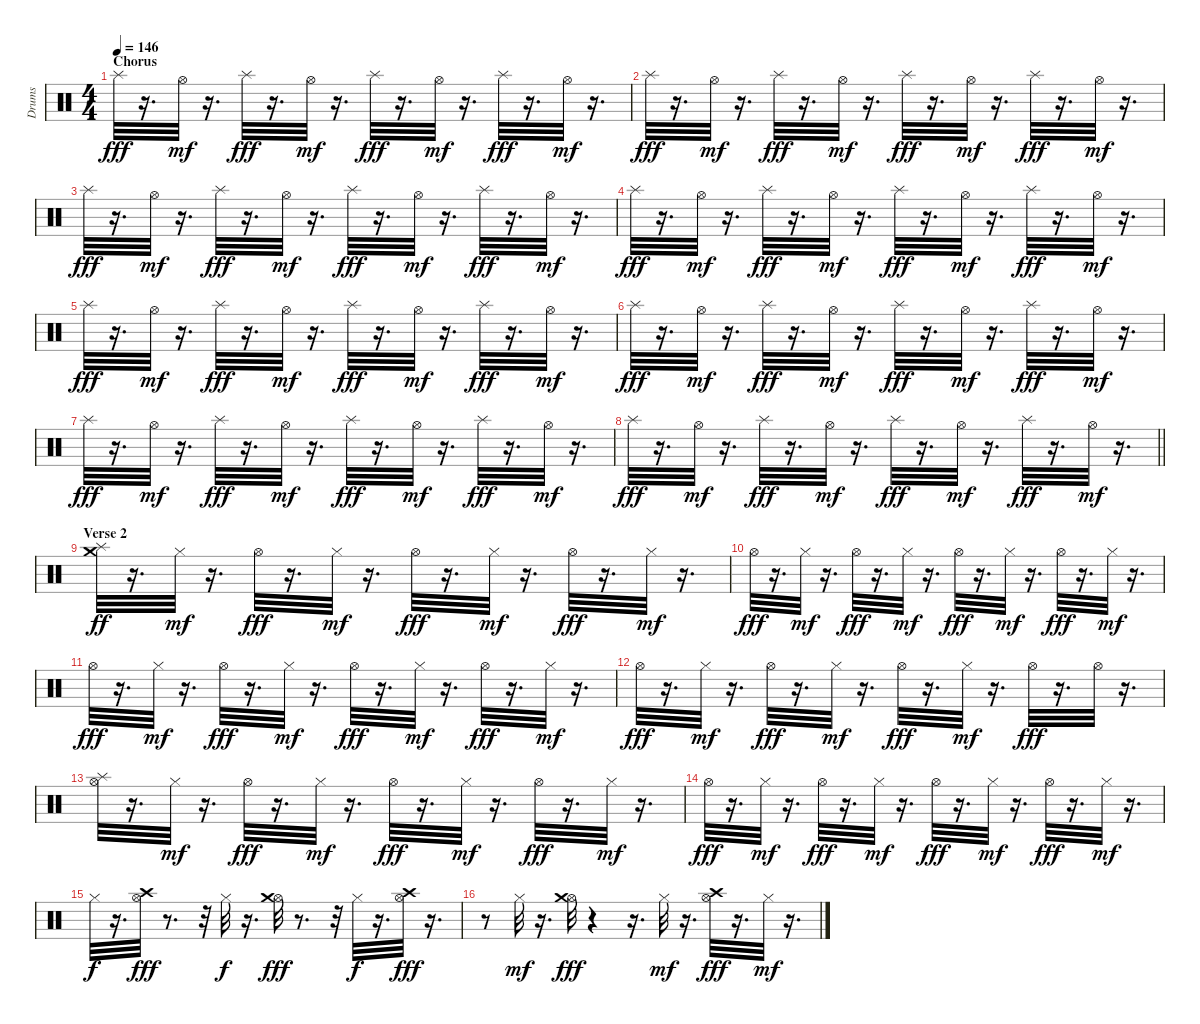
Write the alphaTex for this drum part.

\track ("Drums" "Drums") {instrument percussion}
\staff {score}
\articulation defaults
\ts (4 4)
\section ("" "Chorus")
\tempo 146
\clef neutral
\ks c "Splash (hit)".32{dy fff}
r.16{d} "Hi-Hat (open)".32{dy mf} r.16{d} "Splash (hit)".32{dy fff} r.16{d} "Hi-Hat (open)".32{dy mf} r.16{d} "Splash (hit)".32{dy fff} r.16{d} "Hi-Hat (open)".32{dy mf} r.16{d} "Splash (hit)".32{dy fff} r.16{d} "Hi-Hat (open)".32{dy mf} r.16{d} |
"Splash (hit)".32{dy fff} r.16{d} "Hi-Hat (open)".32{dy mf} r.16{d} "Splash (hit)".32{dy fff} r.16{d} "Hi-Hat (open)".32{dy mf} r.16{d} "Splash (hit)".32{dy fff} r.16{d} "Hi-Hat (open)".32{dy mf} r.16{d} "Splash (hit)".32{dy fff} r.16{d} "Hi-Hat (open)".32{dy mf} r.16{d} |
"Splash (hit)".32{dy fff} r.16{d} "Hi-Hat (open)".32{dy mf} r.16{d} "Splash (hit)".32{dy fff} r.16{d} "Hi-Hat (open)".32{dy mf} r.16{d} "Splash (hit)".32{dy fff} r.16{d} "Hi-Hat (open)".32{dy mf} r.16{d} "Splash (hit)".32{dy fff} r.16{d} "Hi-Hat (open)".32{dy mf} r.16{d} |
"Splash (hit)".32{dy fff} r.16{d} "Hi-Hat (open)".32{dy mf} r.16{d} "Splash (hit)".32{dy fff} r.16{d} "Hi-Hat (open)".32{dy mf} r.16{d} "Splash (hit)".32{dy fff} r.16{d} "Hi-Hat (open)".32{dy mf} r.16{d} "Splash (hit)".32{dy fff} r.16{d} "Hi-Hat (open)".32{dy mf} r.16{d} |
"Splash (hit)".32{dy fff} r.16{d} "Hi-Hat (open)".32{dy mf} r.16{d} "Splash (hit)".32{dy fff} r.16{d} "Hi-Hat (open)".32{dy mf} r.16{d} "Splash (hit)".32{dy fff} r.16{d} "Hi-Hat (open)".32{dy mf} r.16{d} "Splash (hit)".32{dy fff} r.16{d} "Hi-Hat (open)".32{dy mf} r.16{d} |
"Splash (hit)".32{dy fff} r.16{d} "Hi-Hat (open)".32{dy mf} r.16{d} "Splash (hit)".32{dy fff} r.16{d} "Hi-Hat (open)".32{dy mf} r.16{d} "Splash (hit)".32{dy fff} r.16{d} "Hi-Hat (open)".32{dy mf} r.16{d} "Splash (hit)".32{dy fff} r.16{d} "Hi-Hat (open)".32{dy mf} r.16{d} |
"Splash (hit)".32{dy fff} r.16{d} "Hi-Hat (open)".32{dy mf} r.16{d} "Splash (hit)".32{dy fff} r.16{d} "Hi-Hat (open)".32{dy mf} r.16{d} "Splash (hit)".32{dy fff} r.16{d} "Hi-Hat (open)".32{dy mf} r.16{d} "Splash (hit)".32{dy fff} r.16{d} "Hi-Hat (open)".32{dy mf} r.16{d} |
\barLineRight lightlight "Splash (hit)".32{dy fff}
r.16{d} "Hi-Hat (open)".32{dy mf} r.16{d} "Splash (hit)".32{dy fff} r.16{d} "Hi-Hat (open)".32{dy mf} r.16{d} "Splash (hit)".32{dy fff} r.16{d} "Hi-Hat (open)".32{dy mf} r.16{d} "Splash (hit)".32{dy fff} r.16{d} "Hi-Hat (open)".32{dy mf} r.16{d} |
\section ("" "Verse 2")
("Crash medium (hit)" "Splash (hit)").32{dy ff} r.16{d} "Hi-Hat (closed)".32{dy mf} r.16{d} "Hi-Hat (open)".32{dy fff} r.16{d} "Hi-Hat (closed)".32{dy mf} r.16{d} "Hi-Hat (open)".32{dy fff} r.16{d} "Hi-Hat (closed)".32{dy mf} r.16{d} "Hi-Hat (open)".32{dy fff} r.16{d} "Hi-Hat (closed)".32{dy mf} r.16{d} |
"Hi-Hat (open)".32{dy fff} r.16{d} "Hi-Hat (closed)".32{dy mf} r.16{d} "Hi-Hat (open)".32{dy fff} r.16{d} "Hi-Hat (closed)".32{dy mf} r.16{d} "Hi-Hat (open)".32{dy fff} r.16{d} "Hi-Hat (closed)".32{dy mf} r.16{d} "Hi-Hat (open)".32{dy fff} r.16{d} "Hi-Hat (closed)".32{dy mf} r.16{d} |
"Hi-Hat (open)".32{dy fff} r.16{d} "Hi-Hat (closed)".32{dy mf} r.16{d} "Hi-Hat (open)".32{dy fff} r.16{d} "Hi-Hat (closed)".32{dy mf} r.16{d} "Hi-Hat (open)".32{dy fff} r.16{d} "Hi-Hat (closed)".32{dy mf} r.16{d} "Hi-Hat (open)".32{dy fff} r.16{d} "Hi-Hat (closed)".32{dy mf} r.16{d} |
"Hi-Hat (open)".32{dy fff} r.16{d} "Hi-Hat (closed)".32{dy mf} r.16{d} "Hi-Hat (open)".32{dy fff} r.16{d} "Hi-Hat (closed)".32{dy mf} r.16{d} "Hi-Hat (open)".32{dy fff} r.16{d} "Hi-Hat (closed)".32{dy mf} r.16{d} "Hi-Hat (open)".32{dy fff} r.16{d} "Hi-Hat (open)".32 r.16{d} |
("Hi-Hat (open)" "Splash (hit)").32 r.16{d} "Hi-Hat (closed)".32{dy mf} r.16{d} "Hi-Hat (open)".32{dy fff} r.16{d} "Hi-Hat (closed)".32{dy mf} r.16{d} "Hi-Hat (open)".32{dy fff} r.16{d} "Hi-Hat (closed)".32{dy mf} r.16{d} "Hi-Hat (open)".32{dy fff} r.16{d} "Hi-Hat (closed)".32{dy mf} r.16{d} |
"Hi-Hat (open)".32{dy fff} r.16{d} "Hi-Hat (closed)".32{dy mf} r.16{d} "Hi-Hat (open)".32{dy fff} r.16{d} "Hi-Hat (closed)".32{dy mf} r.16{d} "Hi-Hat (open)".32{dy fff} r.16{d} "Hi-Hat (closed)".32{dy mf} r.16{d} "Hi-Hat (open)".32{dy fff} r.16{d} "Hi-Hat (closed)".32{dy mf} r.16{d} |
"Hi-Hat (closed)".32{dy f} r.16{d} ("Hi-Hat (open)" "Crash high (hit)").32{dy fff} r.8{d} r.32 "Hi-Hat (closed)".32{dy f} r.16{d} ("Hi-Hat (open)" "Crash medium (hit)").32{dy fff} r.8{d} r.32 "Hi-Hat (closed)".32{dy f} r.16{d} ("Hi-Hat (open)" "Crash high (hit)").32{dy fff} r.16{d} |
r.8 "Hi-Hat (closed)".32{dy mf} r.16{d} ("Hi-Hat (open)" "Crash medium (hit)").32{dy fff} r.4 r.16{d} "Hi-Hat (closed)".32{dy mf} r.16{d} ("Hi-Hat (open)" "Crash high (hit)").32{dy fff} r.16{d} "Hi-Hat (closed)".32{dy mf} r.16{d}
